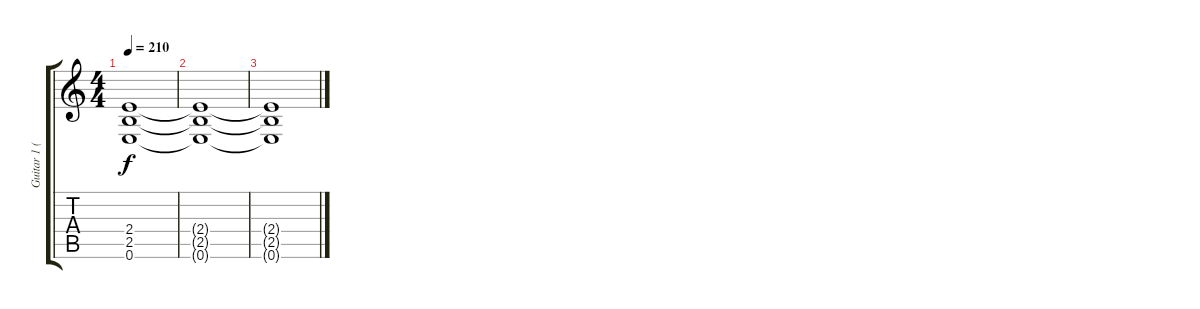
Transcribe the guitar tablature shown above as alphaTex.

\track ("Guitar 1 (Colin)" "Guitar 1 (") {instrument distortionguitar}
\staff {score tabs}
\tuning (E4 B3 G3 D3 A2 E2) {hide}
\ts (4 4)
\tempo 210
\clef g2
\ks c
(2.4{t} 2.5{t} 0.6{t}).1{dy f} |
(2.4{t} 2.5{t} 0.6{t}).1 |
(2.4{t} 2.5{t} 0.6{t}).1
